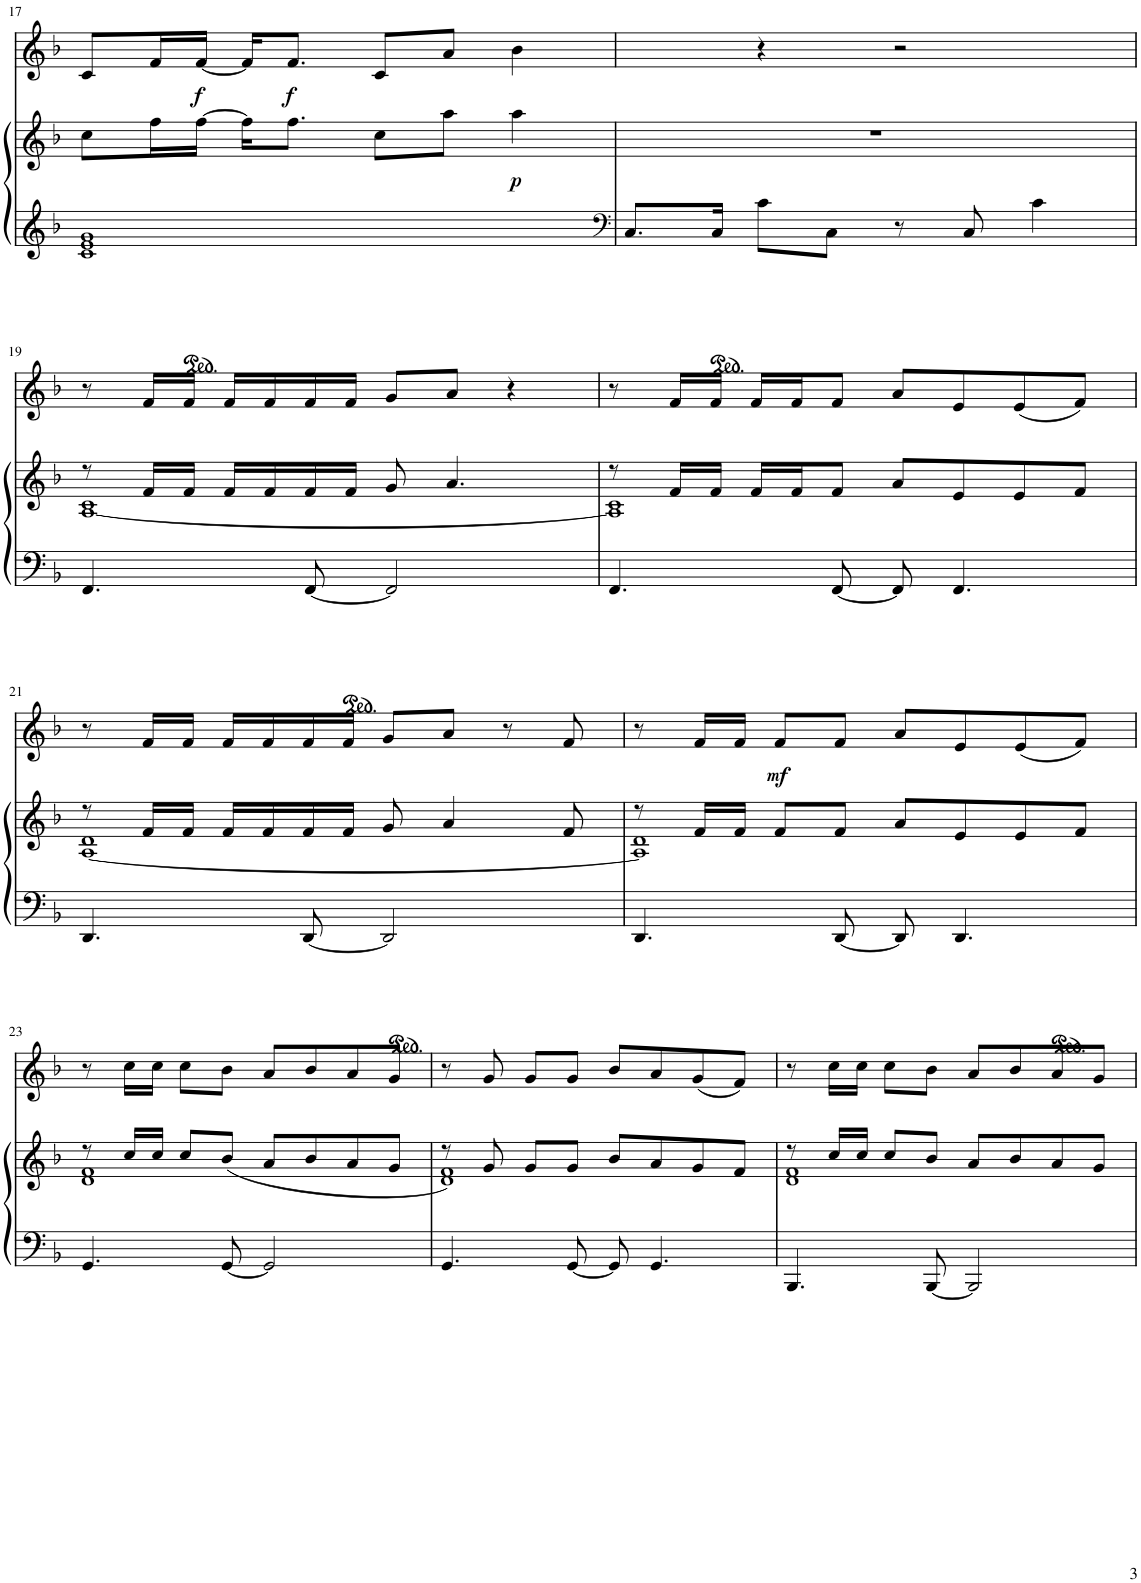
**kern	**kern	**dynam	**kern	**dynam
*part2	*part2	*part2	*part1	*part1
*staff3	*staff2	*staff2/3	*staff1	*staff1
*I"Piano	*	*	*I"Voice	*
*I'Pno	*	*	*I'V	*
!!LO:PB:g=z
*clefG2	*clefG2	*	*clefG2	*
*k[b-]	*k[b-]	*	*k[b-]	*
*M4/4	*M4/4	*	*M4/4	*
=17	=17	=17	=17	=17
1c 1e 1g	8cc\L	.	8c/L	.
.	16ff\L	.	16f/L	.
!	!	!	!	!LO:DY:b
.	[>16ff\JJ	.	[<16f/JJ	f
.	16ff\KL]	.	16f/KL]	.
!	!	!	!	!LO:DY:b
.	8.ff\J	.	8.f/J	f
.	8cc\L	.	8c/L	.
.	8aa\J	.	8a/J	.
!	!	!LO:DY:b	!	!
.	4aa\	p	4b-\	.
=18	=18	=18	=18	=18
*clefF4	*	*	*	*
8.C/L	1r	.	4ryy	.
16C/Jk	.	.	.	.
8c\L	.	.	4r	.
8C\J	.	.	.	.
8r	.	.	2r	.
8C/	.	.	.	.
4c\	.	.	.	.
!!LO:LB:g=z
=19	=19	=19	=19	=19
*	*^	*	*	*
4.FF/	8r	[1A 1c	.	8r	.
.	16f/LL	.	.	16f/LL	.
.	16f/JJ	.	.	16f/JJ	.
.	16f/LL	.	.	16f/LL	.
.	16f/	.	.	16f/	.
[<8FF/	16f/	.	.	16f/	.
.	16f/JJ	.	.	16f/JJ	.
2FF/]	8g/	.	.	8g/L	.
.	4.a/	.	.	8a/J	.
.	.	.	.	4r	.
=20	=20	=20	=20	=20	=20
4.FF/	8r	1A] 1c	.	8r	.
.	16f/LL	.	.	16f/LL	.
.	16f/JJ	.	.	16f/JJ	.
.	16f/LL	.	.	16f/LL	.
.	16f/J	.	.	16f/J	.
[<8FF/	8f/J	.	.	8f/J	.
8FF/]	8a/L	.	.	8a/L	.
4.FF/	8e/	.	.	8e/	.
.	8e/	.	.	(<8e/	.
.	8f/J	.	.	8f/J)	.
!!LO:LB:g=z
=21	=21	=21	=21	=21	=21
*	*	*^	*	*	*
4.DD/	8r	1d	[<1A	.	8r	.
.	16f/LL	.	.	.	16f/LL	.
.	16f/JJ	.	.	.	16f/JJ	.
.	16f/LL	.	.	.	16f/LL	.
.	16f/	.	.	.	16f/	.
[<8DD/	16f/	.	.	.	16f/	.
.	16f/JJ	.	.	.	16f/JJ	.
2DD/]	8g/	.	.	.	8g/L	.
.	4a/	.	.	.	8a/J	.
.	.	.	.	.	8r	.
.	8f/	.	.	.	8f/	.
=22	=22	=22	=22	=22	=22	=22
4.DD/	8r	1d	1A]	.	8r	.
.	16f/LL	.	.	.	16f/LL	.
.	16f/JJ	.	.	.	16f/JJ	.
!	!	!	!	!	!	!LO:DY:b
.	8f/L	.	.	.	8f/L	mf
[<8DD/	8f/J	.	.	.	8f/J	.
8DD/]	8a/L	.	.	.	8a/L	.
4.DD/	8e/	.	.	.	8e/	.
.	8e/	.	.	.	(<8e/	.
.	8f/J	.	.	.	8f/J)	.
*	*	*v	*v	*	*	*
!!LO:LB:g=z
=23	=23	=23	=23	=23	=23
4.GG/	8r	1d 1f	.	8r	.
.	16cc/LL	.	.	16cc\LL	.
.	16cc/JJ	.	.	16cc\JJ	.
.	8cc/L	.	.	8cc\L	.
[<8GG/	(<8b-/J	.	.	8b-\J	.
2GG/]	8a/L	.	.	8a/L	.
.	8b-/	.	.	8b-/	.
.	8a/	.	.	8a/	.
.	8g/J	.	.	8g/J	.
=24	=24	=24	=24	=24	=24
4.GG/	8r	1d 1f)	.	8r	.
.	8g/	.	.	8g/	.
.	8g/L	.	.	8g/L	.
[<8GG/	8g/J	.	.	8g/J	.
8GG/]	8b-/L	.	.	8b-/L	.
4.GG/	8a/	.	.	8a/	.
.	8g/	.	.	(<8g/	.
.	8f/J	.	.	8f/J)	.
=25	=25	=25	=25	=25	=25
4.BBB-/	8r	1d 1f	.	8r	.
.	16cc/LL	.	.	16cc\LL	.
.	16cc/JJ	.	.	16cc\JJ	.
.	8cc/L	.	.	8cc\L	.
[<8BBB-/	8b-/J	.	.	8b-\J	.
2BBB-/]	8a/L	.	.	8a/L	.
.	8b-/	.	.	8b-/	.
.	8a/	.	.	8a/	.
.	8g/J	.	.	8g/J	.
*	*v	*v	*	*	*
=	=	=	=	=
*-	*-	*-	*-	*-
